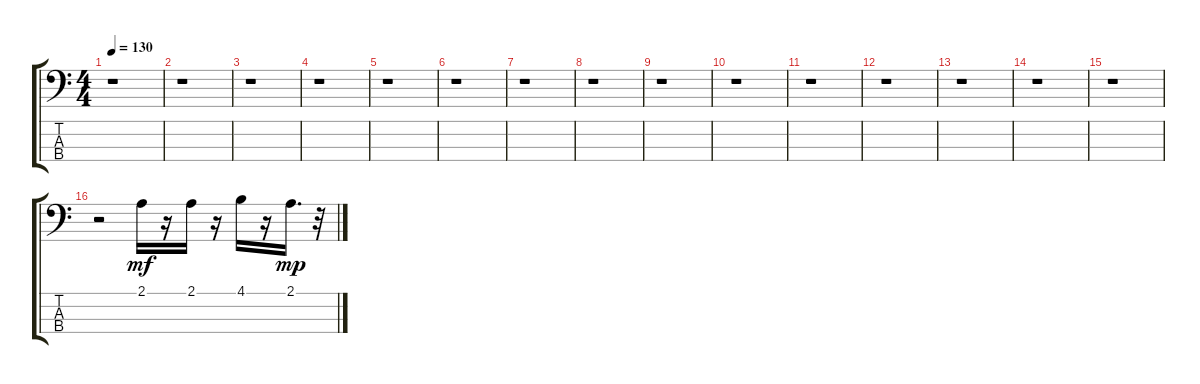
\track "" {instrument synthbass1}
\staff {score tabs}
\tuning (G2 D2 A1 E1) {hide}
\ts (4 4)
\tempo 130
\clef f4
\ks c
r.1{dy f} |
r.1 |
r.1 |
r.1 |
r.1 |
r.1 |
r.1 |
r.1 |
r.1 |
r.1 |
r.1 |
r.1 |
r.1 |
r.1 |
r.1 |
r.2 2.1.16{dy mf} r.16 2.1.16 r.16 4.1.16 r.16 2.1.16{d dy mp} r.32
